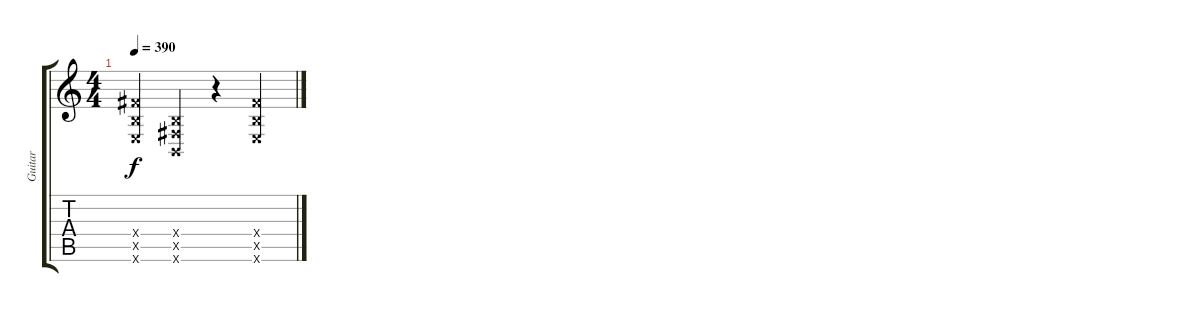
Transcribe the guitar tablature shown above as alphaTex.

\track ("Guitar" "Guitar") {instrument distortionguitar}
\staff {score tabs}
\tuning (Db4 Ab3 E3 B2 Gb2 B1) {hide}
\ts (4 4)
\tempo 390
\clef g2
\ks c
(7.4{x} 5.5{x} 5.6{x}).4{dy f} (0.4{x} 0.5{x} 0.6{x}).4 r.4 (7.4{x} 5.5{x} 5.6{x}).4
